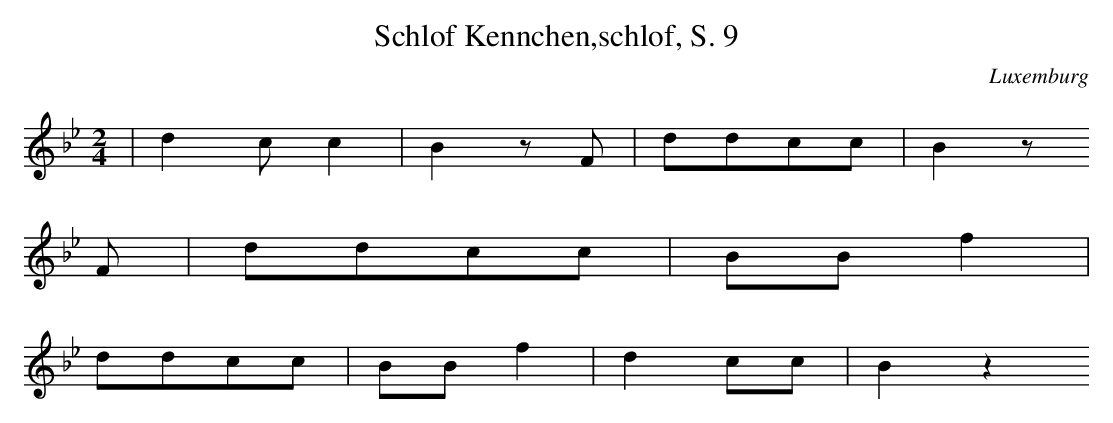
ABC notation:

X:1
T: Schlof Kennchen,schlof, S. 9
O: Luxemburg
M: 2/4
L: 1/8
K: Bb
 | d2cc2 | B2zF | ddcc | B2z
F | ddcc | BBf2 |
ddcc | BBf2 | d2cc | B2z2
